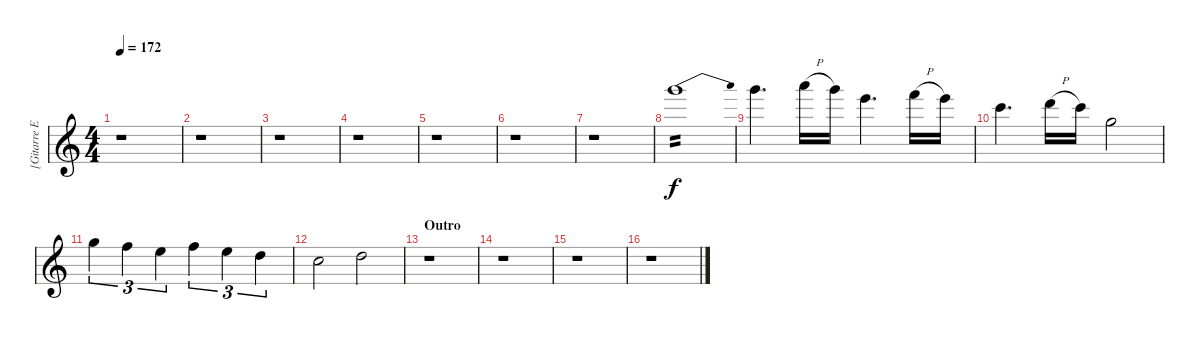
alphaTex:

\track ("[Gitarre Effekt II]" "[Gitarre E") {instrument overdrivenguitar}
\staff {score}
\tuning (E4 B3 G3 D3 A2 E2) {hide}
\ts (4 4)
\tempo 172
\clef g2
\ks c
r.1{dy f} |
r.1 |
r.1 |
r.1 |
r.1 |
r.1 |
r.1 |
15.1{be (bend 0 0 60 4)}.1{tp 2 instrument overdrivenguitar} |
15.1.4{d instrument distortionguitar} 17.1{h}.16 15.1.16 12.1.4{d} 13.1{h}.16 12.1.16 |
8.1.4{d} 10.1{h}.16 8.1.16 8.2.2 |
8.2.4{tu (3 2)} 6.2.4{tu (3 2)} 5.2.4{tu (3 2)} 6.2.4{tu (3 2)} 5.2.4{tu (3 2)} 3.2.4{tu (3 2)} |
5.3.2 7.3.2 |
\section ("" "Outro")
r.1 |
r.1 |
r.1 |
r.1
